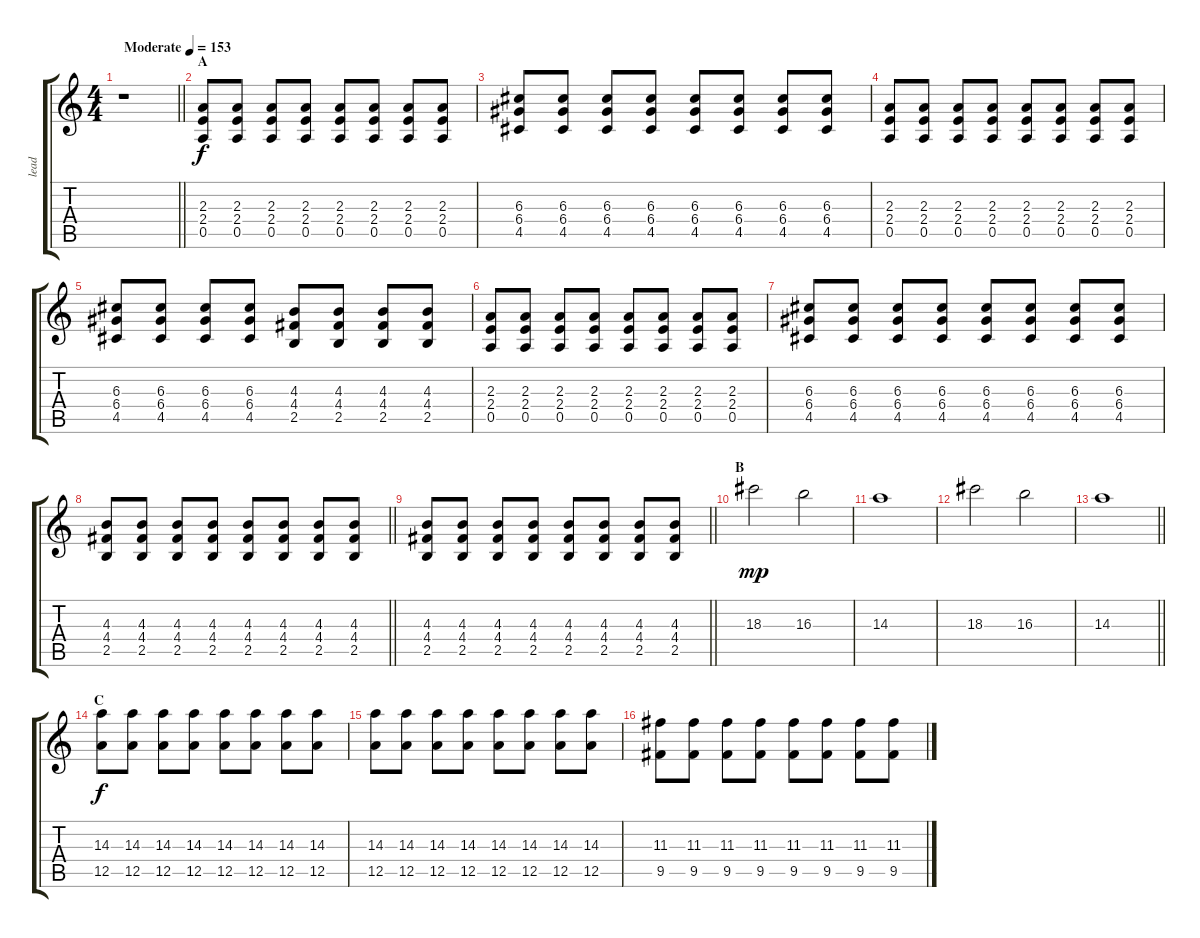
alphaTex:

\track ("lead" "lead") {instrument distortionguitar}
\staff {score tabs}
\tuning (E4 B3 G3 D3 A2 E2) {hide}
\ts (4 4)
\tempo (153 "Moderate")
\clef g2
\barLineRight lightlight
\ks c
r.1{dy f instrument distortionguitar} |
\section ("" "A")
(2.3 2.4 0.5).8 (2.3 2.4 0.5).8 (2.3 2.4 0.5).8 (2.3 2.4 0.5).8 (2.3 2.4 0.5).8 (2.3 2.4 0.5).8 (2.3 2.4 0.5).8 (2.3 2.4 0.5).8 |
(6.3 6.4 4.5).8 (6.3 6.4 4.5).8 (6.3 6.4 4.5).8 (6.3 6.4 4.5).8 (6.3 6.4 4.5).8 (6.3 6.4 4.5).8 (6.3 6.4 4.5).8 (6.3 6.4 4.5).8 |
(2.3 2.4 0.5).8 (2.3 2.4 0.5).8 (2.3 2.4 0.5).8 (2.3 2.4 0.5).8 (2.3 2.4 0.5).8 (2.3 2.4 0.5).8 (2.3 2.4 0.5).8 (2.3 2.4 0.5).8 |
(6.3 6.4 4.5).8 (6.3 6.4 4.5).8 (6.3 6.4 4.5).8 (6.3 6.4 4.5).8 (4.3 4.4 2.5).8 (4.3 4.4 2.5).8 (4.3 4.4 2.5).8 (4.3 4.4 2.5).8 |
(2.3 2.4 0.5).8 (2.3 2.4 0.5).8 (2.3 2.4 0.5).8 (2.3 2.4 0.5).8 (2.3 2.4 0.5).8 (2.3 2.4 0.5).8 (2.3 2.4 0.5).8 (2.3 2.4 0.5).8 |
(6.3 6.4 4.5).8 (6.3 6.4 4.5).8 (6.3 6.4 4.5).8 (6.3 6.4 4.5).8 (6.3 6.4 4.5).8 (6.3 6.4 4.5).8 (6.3 6.4 4.5).8 (6.3 6.4 4.5).8 |
\barLineRight lightlight
(4.3 4.4 2.5).8 (4.3 4.4 2.5).8 (4.3 4.4 2.5).8 (4.3 4.4 2.5).8 (4.3 4.4 2.5).8 (4.3 4.4 2.5).8 (4.3 4.4 2.5).8 (4.3 4.4 2.5).8 |
\section ("" "")
\barLineRight lightlight
(4.3 4.4 2.5).8 (4.3 4.4 2.5).8 (4.3 4.4 2.5).8 (4.3 4.4 2.5).8 (4.3 4.4 2.5).8 (4.3 4.4 2.5).8 (4.3 4.4 2.5).8 (4.3 4.4 2.5).8 |
\section ("" "B")
18.3.2{dy mp} 16.3.2 |
14.3.1 |
18.3.2 16.3.2 |
\barLineRight lightlight
14.3.1 |
\section ("" "C")
(14.3 12.5).8{dy f} (14.3 12.5).8 (14.3 12.5).8 (14.3 12.5).8 (14.3 12.5).8 (14.3 12.5).8 (14.3 12.5).8 (14.3 12.5).8 |
(14.3 12.5).8 (14.3 12.5).8 (14.3 12.5).8 (14.3 12.5).8 (14.3 12.5).8 (14.3 12.5).8 (14.3 12.5).8 (14.3 12.5).8 |
(11.3 9.5).8 (11.3 9.5).8 (11.3 9.5).8 (11.3 9.5).8 (11.3 9.5).8 (11.3 9.5).8 (11.3 9.5).8 (11.3 9.5).8
